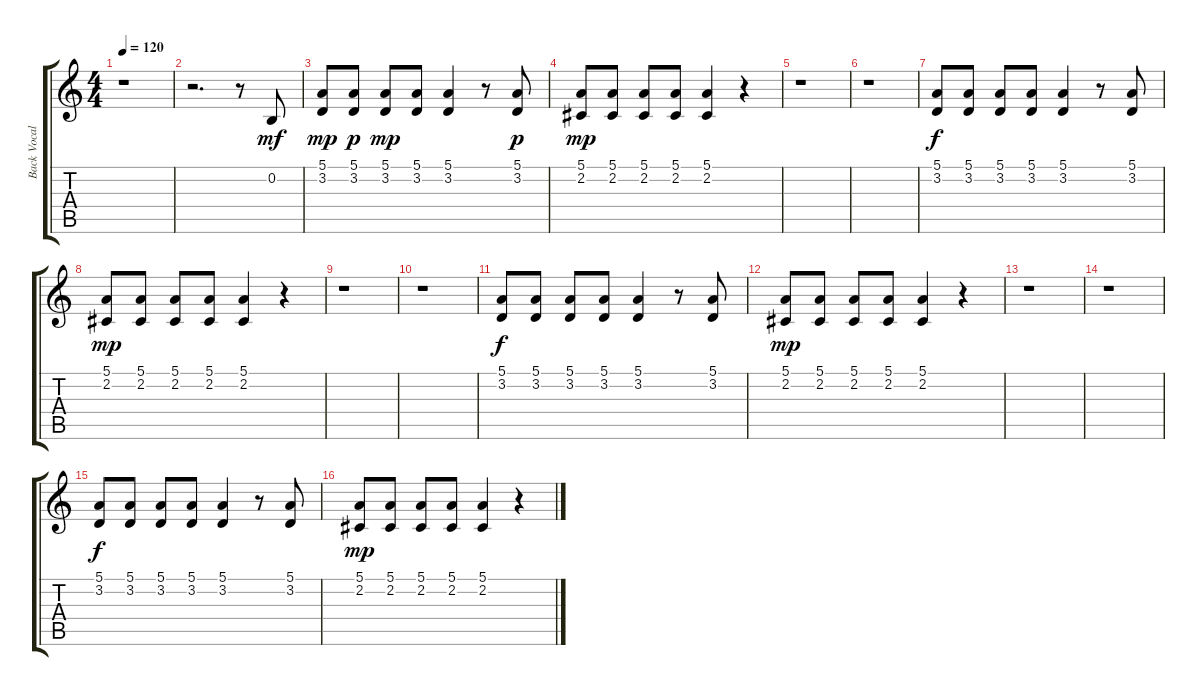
\track ("Back Vocals" "Back Vocal") {instrument choiraahs}
\staff {score tabs}
\tuning (E4 B3 G3 D3 A2 E2) {hide}
\ts (4 4)
\tempo 120
\clef g2
\ks c
r.1{dy mp} |
r.2{d} r.8 0.2.8{dy mf} |
(5.1 3.2).8{dy mp} (5.1 3.2).8{dy p} (5.1 3.2).8{dy mp} (5.1 3.2).8 (5.1 3.2).4 r.8 (5.1 3.2).8{dy p} |
(5.1 2.2).8{dy mp} (5.1 2.2).8 (5.1 2.2).8 (5.1 2.2).8 (5.1 2.2).4 r.4 |
r.1 |
r.1 |
(5.1 3.2).8{dy f} (5.1 3.2).8 (5.1 3.2).8 (5.1 3.2).8 (5.1 3.2).4 r.8 (5.1 3.2).8 |
(5.1 2.2).8{dy mp} (5.1 2.2).8 (5.1 2.2).8 (5.1 2.2).8 (5.1 2.2).4 r.4 |
r.1 |
r.1 |
(5.1 3.2).8{dy f} (5.1 3.2).8 (5.1 3.2).8 (5.1 3.2).8 (5.1 3.2).4 r.8 (5.1 3.2).8 |
(5.1 2.2).8{dy mp} (5.1 2.2).8 (5.1 2.2).8 (5.1 2.2).8 (5.1 2.2).4 r.4 |
r.1 |
r.1 |
(5.1 3.2).8{dy f} (5.1 3.2).8 (5.1 3.2).8 (5.1 3.2).8 (5.1 3.2).4 r.8 (5.1 3.2).8 |
(5.1 2.2).8{dy mp} (5.1 2.2).8 (5.1 2.2).8 (5.1 2.2).8 (5.1 2.2).4 r.4
